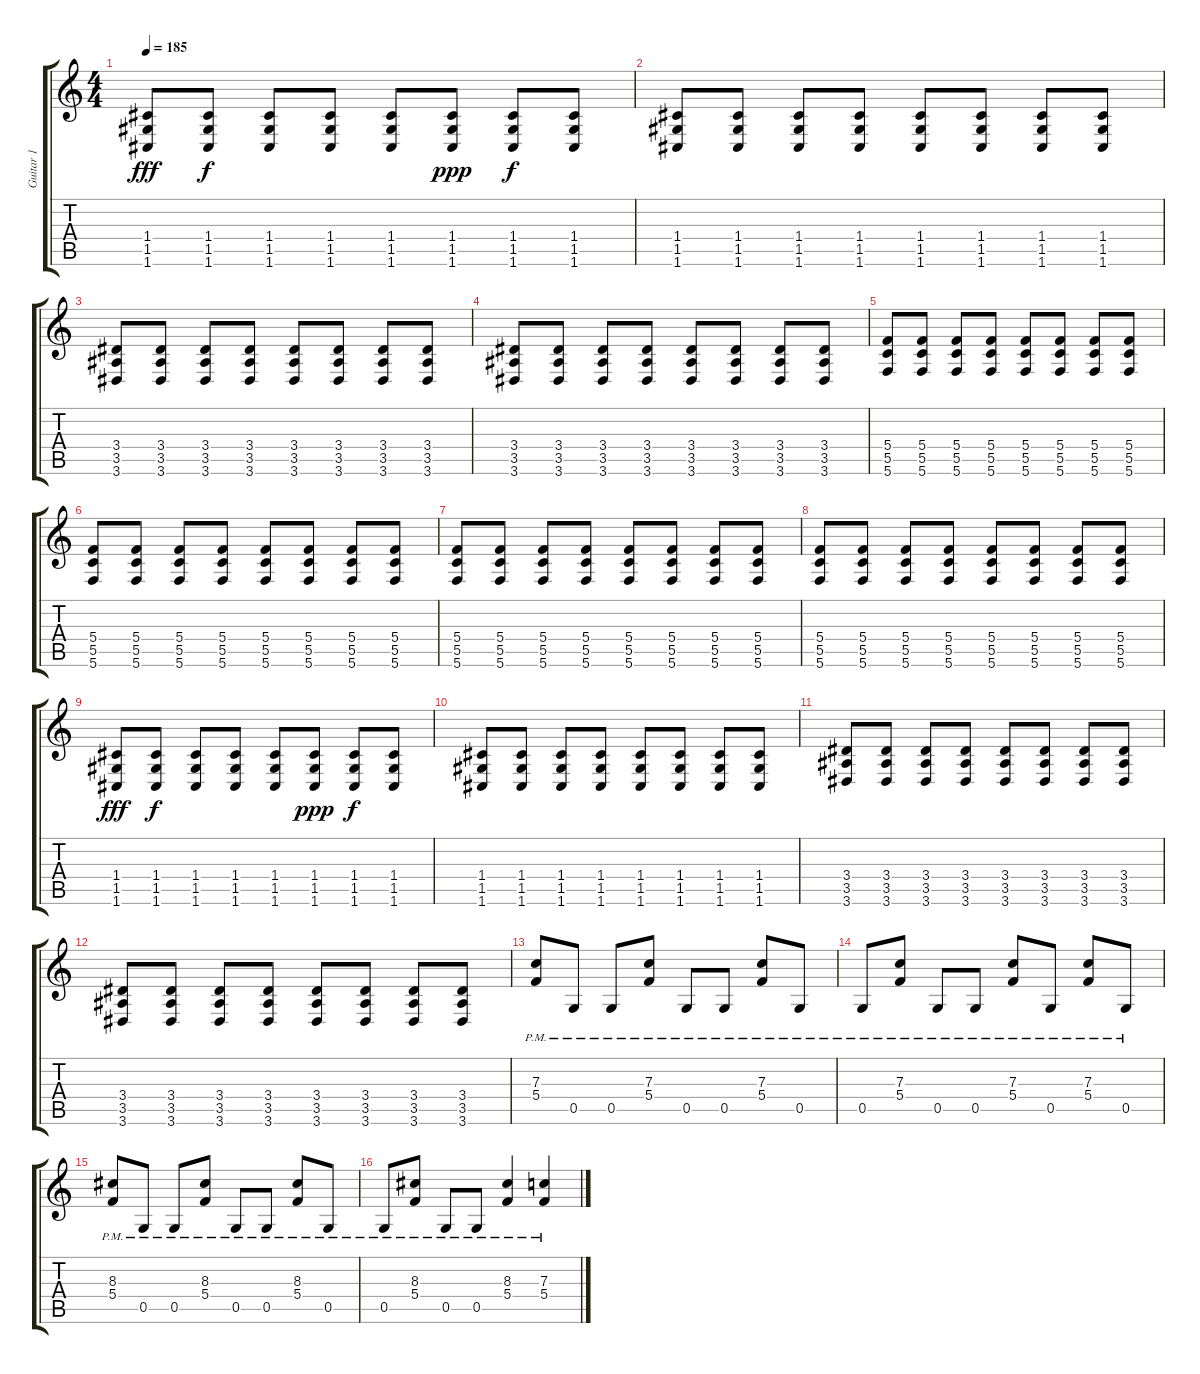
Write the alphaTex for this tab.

\track ("Guitar 1" "Guitar 1") {instrument distortionguitar}
\staff {score tabs}
\tuning (D4 A3 F3 C3 G2 C2) {hide}
\ts (4 4)
\tempo 185
\clef g2
\ks c
(1.4 1.5 1.6).8{dy fff} (1.4 1.5 1.6).8{dy f} (1.4 1.5 1.6).8 (1.4 1.5 1.6).8 (1.4 1.5 1.6).8 (1.4 1.5 1.6).8{dy ppp} (1.4 1.5 1.6).8{dy f} (1.4 1.5 1.6).8 |
(1.4 1.5 1.6).8 (1.4 1.5 1.6).8 (1.4 1.5 1.6).8 (1.4 1.5 1.6).8 (1.4 1.5 1.6).8 (1.4 1.5 1.6).8 (1.4 1.5 1.6).8 (1.4 1.5 1.6).8 |
(3.4 3.5 3.6).8 (3.4 3.5 3.6).8 (3.4 3.5 3.6).8 (3.4 3.5 3.6).8 (3.4 3.5 3.6).8 (3.4 3.5 3.6).8 (3.4 3.5 3.6).8 (3.4 3.5 3.6).8 |
(3.4 3.5 3.6).8 (3.4 3.5 3.6).8 (3.4 3.5 3.6).8 (3.4 3.5 3.6).8 (3.4 3.5 3.6).8 (3.4 3.5 3.6).8 (3.4 3.5 3.6).8 (3.4 3.5 3.6).8 |
(5.4 5.5 5.6).8 (5.4 5.5 5.6).8 (5.4 5.5 5.6).8 (5.4 5.5 5.6).8 (5.4 5.5 5.6).8 (5.4 5.5 5.6).8 (5.4 5.5 5.6).8 (5.4 5.5 5.6).8 |
(5.4 5.5 5.6).8 (5.4 5.5 5.6).8 (5.4 5.5 5.6).8 (5.4 5.5 5.6).8 (5.4 5.5 5.6).8 (5.4 5.5 5.6).8 (5.4 5.5 5.6).8 (5.4 5.5 5.6).8 |
(5.4 5.5 5.6).8 (5.4 5.5 5.6).8 (5.4 5.5 5.6).8 (5.4 5.5 5.6).8 (5.4 5.5 5.6).8 (5.4 5.5 5.6).8 (5.4 5.5 5.6).8 (5.4 5.5 5.6).8 |
(5.4 5.5 5.6).8 (5.4 5.5 5.6).8 (5.4 5.5 5.6).8 (5.4 5.5 5.6).8 (5.4 5.5 5.6).8 (5.4 5.5 5.6).8 (5.4 5.5 5.6).8 (5.4 5.5 5.6).8 |
(1.4 1.5 1.6).8{dy fff} (1.4 1.5 1.6).8{dy f} (1.4 1.5 1.6).8 (1.4 1.5 1.6).8 (1.4 1.5 1.6).8 (1.4 1.5 1.6).8{dy ppp} (1.4 1.5 1.6).8{dy f} (1.4 1.5 1.6).8 |
(1.4 1.5 1.6).8 (1.4 1.5 1.6).8 (1.4 1.5 1.6).8 (1.4 1.5 1.6).8 (1.4 1.5 1.6).8 (1.4 1.5 1.6).8 (1.4 1.5 1.6).8 (1.4 1.5 1.6).8 |
(3.4 3.5 3.6).8 (3.4 3.5 3.6).8 (3.4 3.5 3.6).8 (3.4 3.5 3.6).8 (3.4 3.5 3.6).8 (3.4 3.5 3.6).8 (3.4 3.5 3.6).8 (3.4 3.5 3.6).8 |
(3.4 3.5 3.6).8 (3.4 3.5 3.6).8 (3.4 3.5 3.6).8 (3.4 3.5 3.6).8 (3.4 3.5 3.6).8 (3.4 3.5 3.6).8 (3.4 3.5 3.6).8 (3.4 3.5 3.6).8 |
(7.3{pm} 5.4{pm}).8 0.5{pm}.8 0.5{pm}.8 (7.3{pm} 5.4{pm}).8 0.5{pm}.8 0.5{pm}.8 (7.3{pm} 5.4{pm}).8 0.5{pm}.8 |
0.5{pm}.8 (7.3{pm} 5.4{pm}).8 0.5{pm}.8 0.5{pm}.8 (7.3{pm} 5.4{pm}).8 0.5{pm}.8 (7.3{pm} 5.4{pm}).8 0.5{pm}.8 |
(8.3{pm} 5.4{pm}).8 0.5{pm}.8 0.5{pm}.8 (8.3{pm} 5.4{pm}).8 0.5{pm}.8 0.5{pm}.8 (8.3{pm} 5.4{pm}).8 0.5{pm}.8 |
0.5{pm}.8 (8.3{pm} 5.4{pm}).8 0.5{pm}.8 0.5{pm}.8 (8.3{pm} 5.4{pm}).4 (7.3{pm} 5.4{pm}).4
